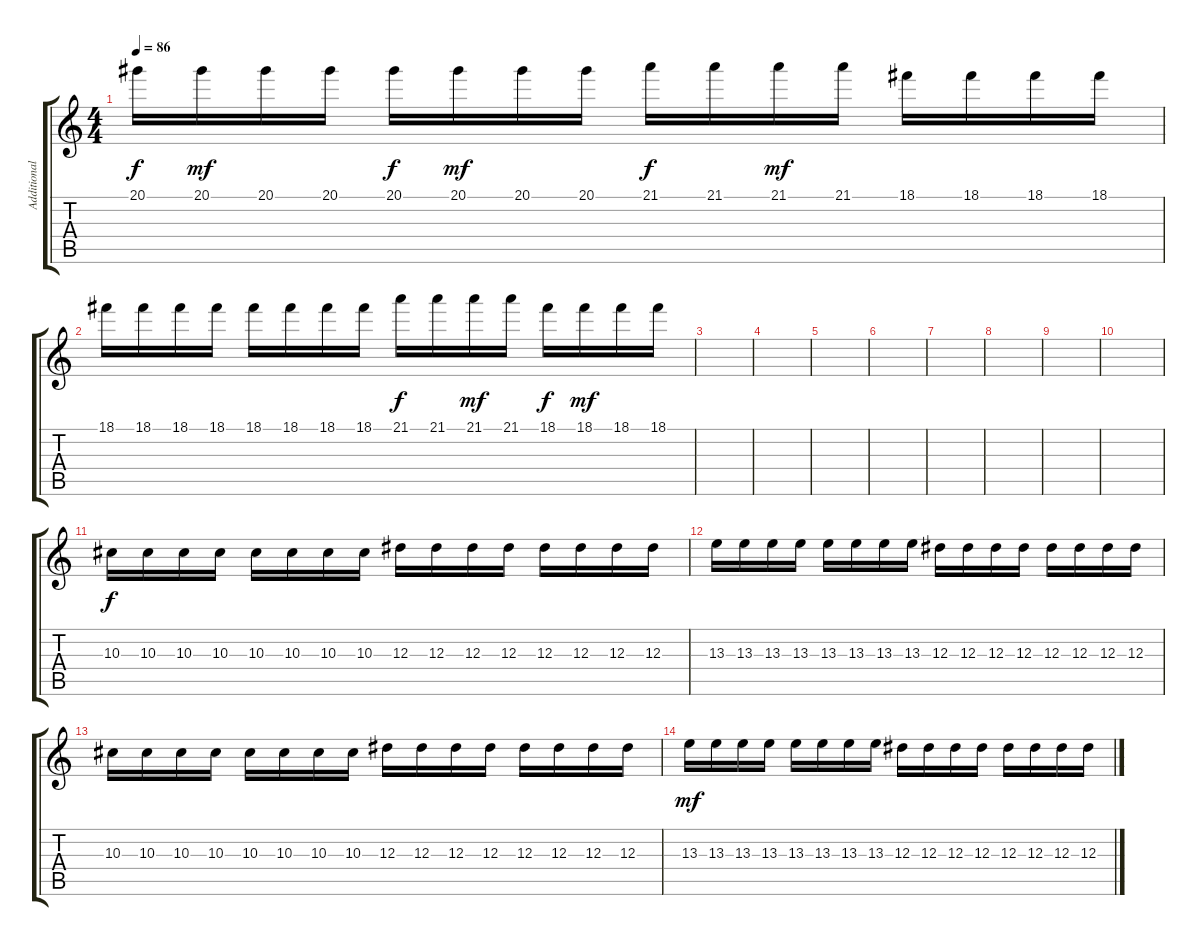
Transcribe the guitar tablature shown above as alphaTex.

\track ("Additional Guitars" "Additional") {instrument distortionguitar}
\staff {score tabs}
\tuning (C4 G3 Eb3 Bb2 F2 C2) {hide}
\ts (4 4)
\tempo 86
\clef g2
\ks c
20.1.16{dy f} 20.1.16{dy mf} 20.1.16 20.1.16 20.1.16{dy f} 20.1.16{dy mf} 20.1.16 20.1.16 21.1.16{dy f} 21.1.16 21.1.16{dy mf} 21.1.16 18.1.16 18.1.16 18.1.16 18.1.16 |
18.1.16 18.1.16 18.1.16 18.1.16 18.1.16 18.1.16 18.1.16 18.1.16 21.1.16{dy f} 21.1.16 21.1.16{dy mf} 21.1.16 18.1.16{dy f} 18.1.16{dy mf} 18.1.16 18.1.16 |
|
|
|
|
|
|
|
|
10.3.16{dy f} 10.3.16 10.3.16 10.3.16 10.3.16 10.3.16 10.3.16 10.3.16 12.3.16 12.3.16 12.3.16 12.3.16 12.3.16 12.3.16 12.3.16 12.3.16 |
13.3.16 13.3.16 13.3.16 13.3.16 13.3.16 13.3.16 13.3.16 13.3.16 12.3.16 12.3.16 12.3.16 12.3.16 12.3.16 12.3.16 12.3.16 12.3.16 |
10.3.16 10.3.16 10.3.16 10.3.16 10.3.16 10.3.16 10.3.16 10.3.16 12.3.16 12.3.16 12.3.16 12.3.16 12.3.16 12.3.16 12.3.16 12.3.16 |
13.3.16{dy mf} 13.3.16 13.3.16 13.3.16 13.3.16 13.3.16 13.3.16 13.3.16 12.3.16 12.3.16 12.3.16 12.3.16 12.3.16 12.3.16 12.3.16 12.3.16
